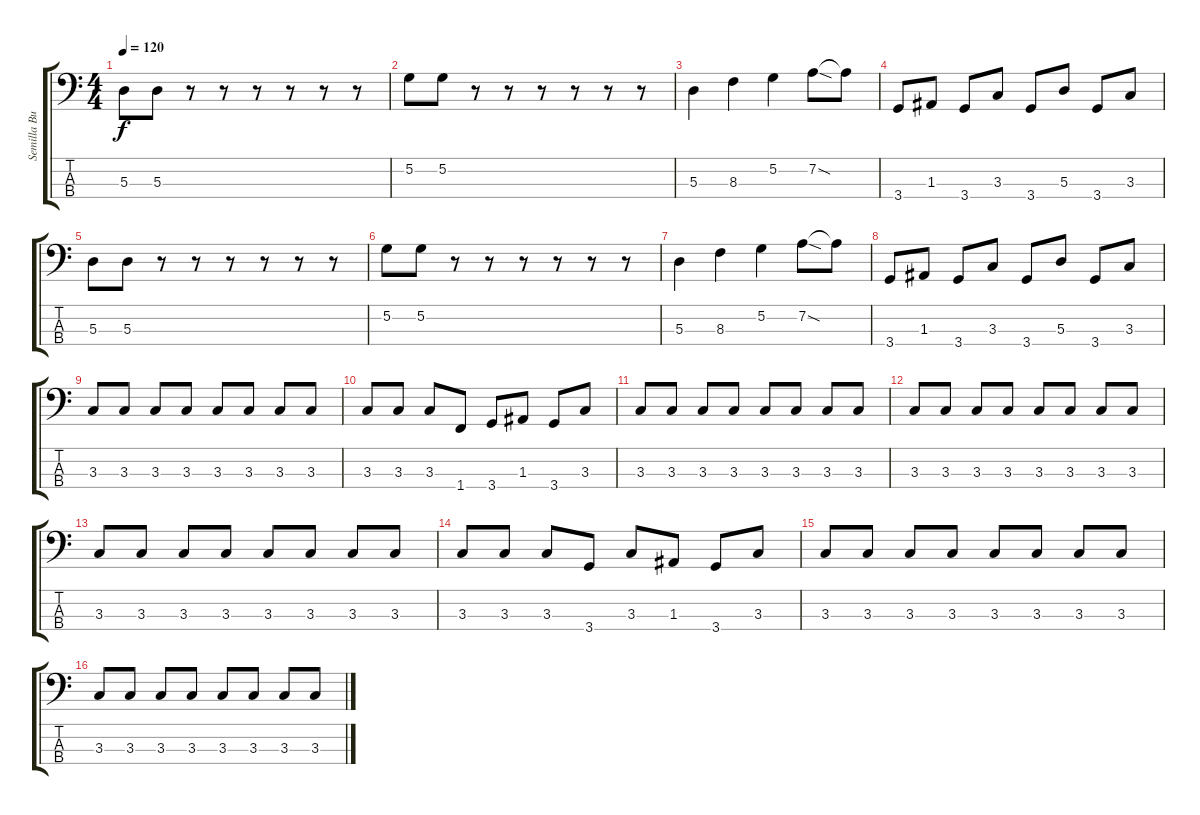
\track ("Semilla Bucciarelli" "Semilla Bu") {instrument electricbassfinger}
\staff {score tabs}
\tuning (G2 D2 A1 E1) {hide}
\ts (4 4)
\tempo 120
\clef f4
\ks c
5.3.8{dy f} 5.3.8 r.8 r.8 r.8 r.8 r.8 r.8 |
5.2.8 5.2.8 r.8 r.8 r.8 r.8 r.8 r.8 |
5.3.4 8.3.4 5.2.4 7.2{sod}.8 7.2{t}.8 |
3.4.8 1.3.8 3.4.8 3.3.8 3.4.8 5.3.8 3.4.8 3.3.8 |
5.3.8 5.3.8 r.8 r.8 r.8 r.8 r.8 r.8 |
5.2.8 5.2.8 r.8 r.8 r.8 r.8 r.8 r.8 |
5.3.4 8.3.4 5.2.4 7.2{sod}.8 7.2{t}.8 |
3.4.8 1.3.8 3.4.8 3.3.8 3.4.8 5.3.8 3.4.8 3.3.8 |
3.3.8 3.3.8 3.3.8 3.3.8 3.3.8 3.3.8 3.3.8 3.3.8 |
3.3.8 3.3.8 3.3.8 1.4.8 3.4.8 1.3.8 3.4.8 3.3.8 |
3.3.8 3.3.8 3.3.8 3.3.8 3.3.8 3.3.8 3.3.8 3.3.8 |
3.3.8 3.3.8 3.3.8 3.3.8 3.3.8 3.3.8 3.3.8 3.3.8 |
3.3.8 3.3.8 3.3.8 3.3.8 3.3.8 3.3.8 3.3.8 3.3.8 |
3.3.8 3.3.8 3.3.8 3.4.8 3.3.8 1.3.8 3.4.8 3.3.8 |
3.3.8 3.3.8 3.3.8 3.3.8 3.3.8 3.3.8 3.3.8 3.3.8 |
3.3.8 3.3.8 3.3.8 3.3.8 3.3.8 3.3.8 3.3.8 3.3.8
